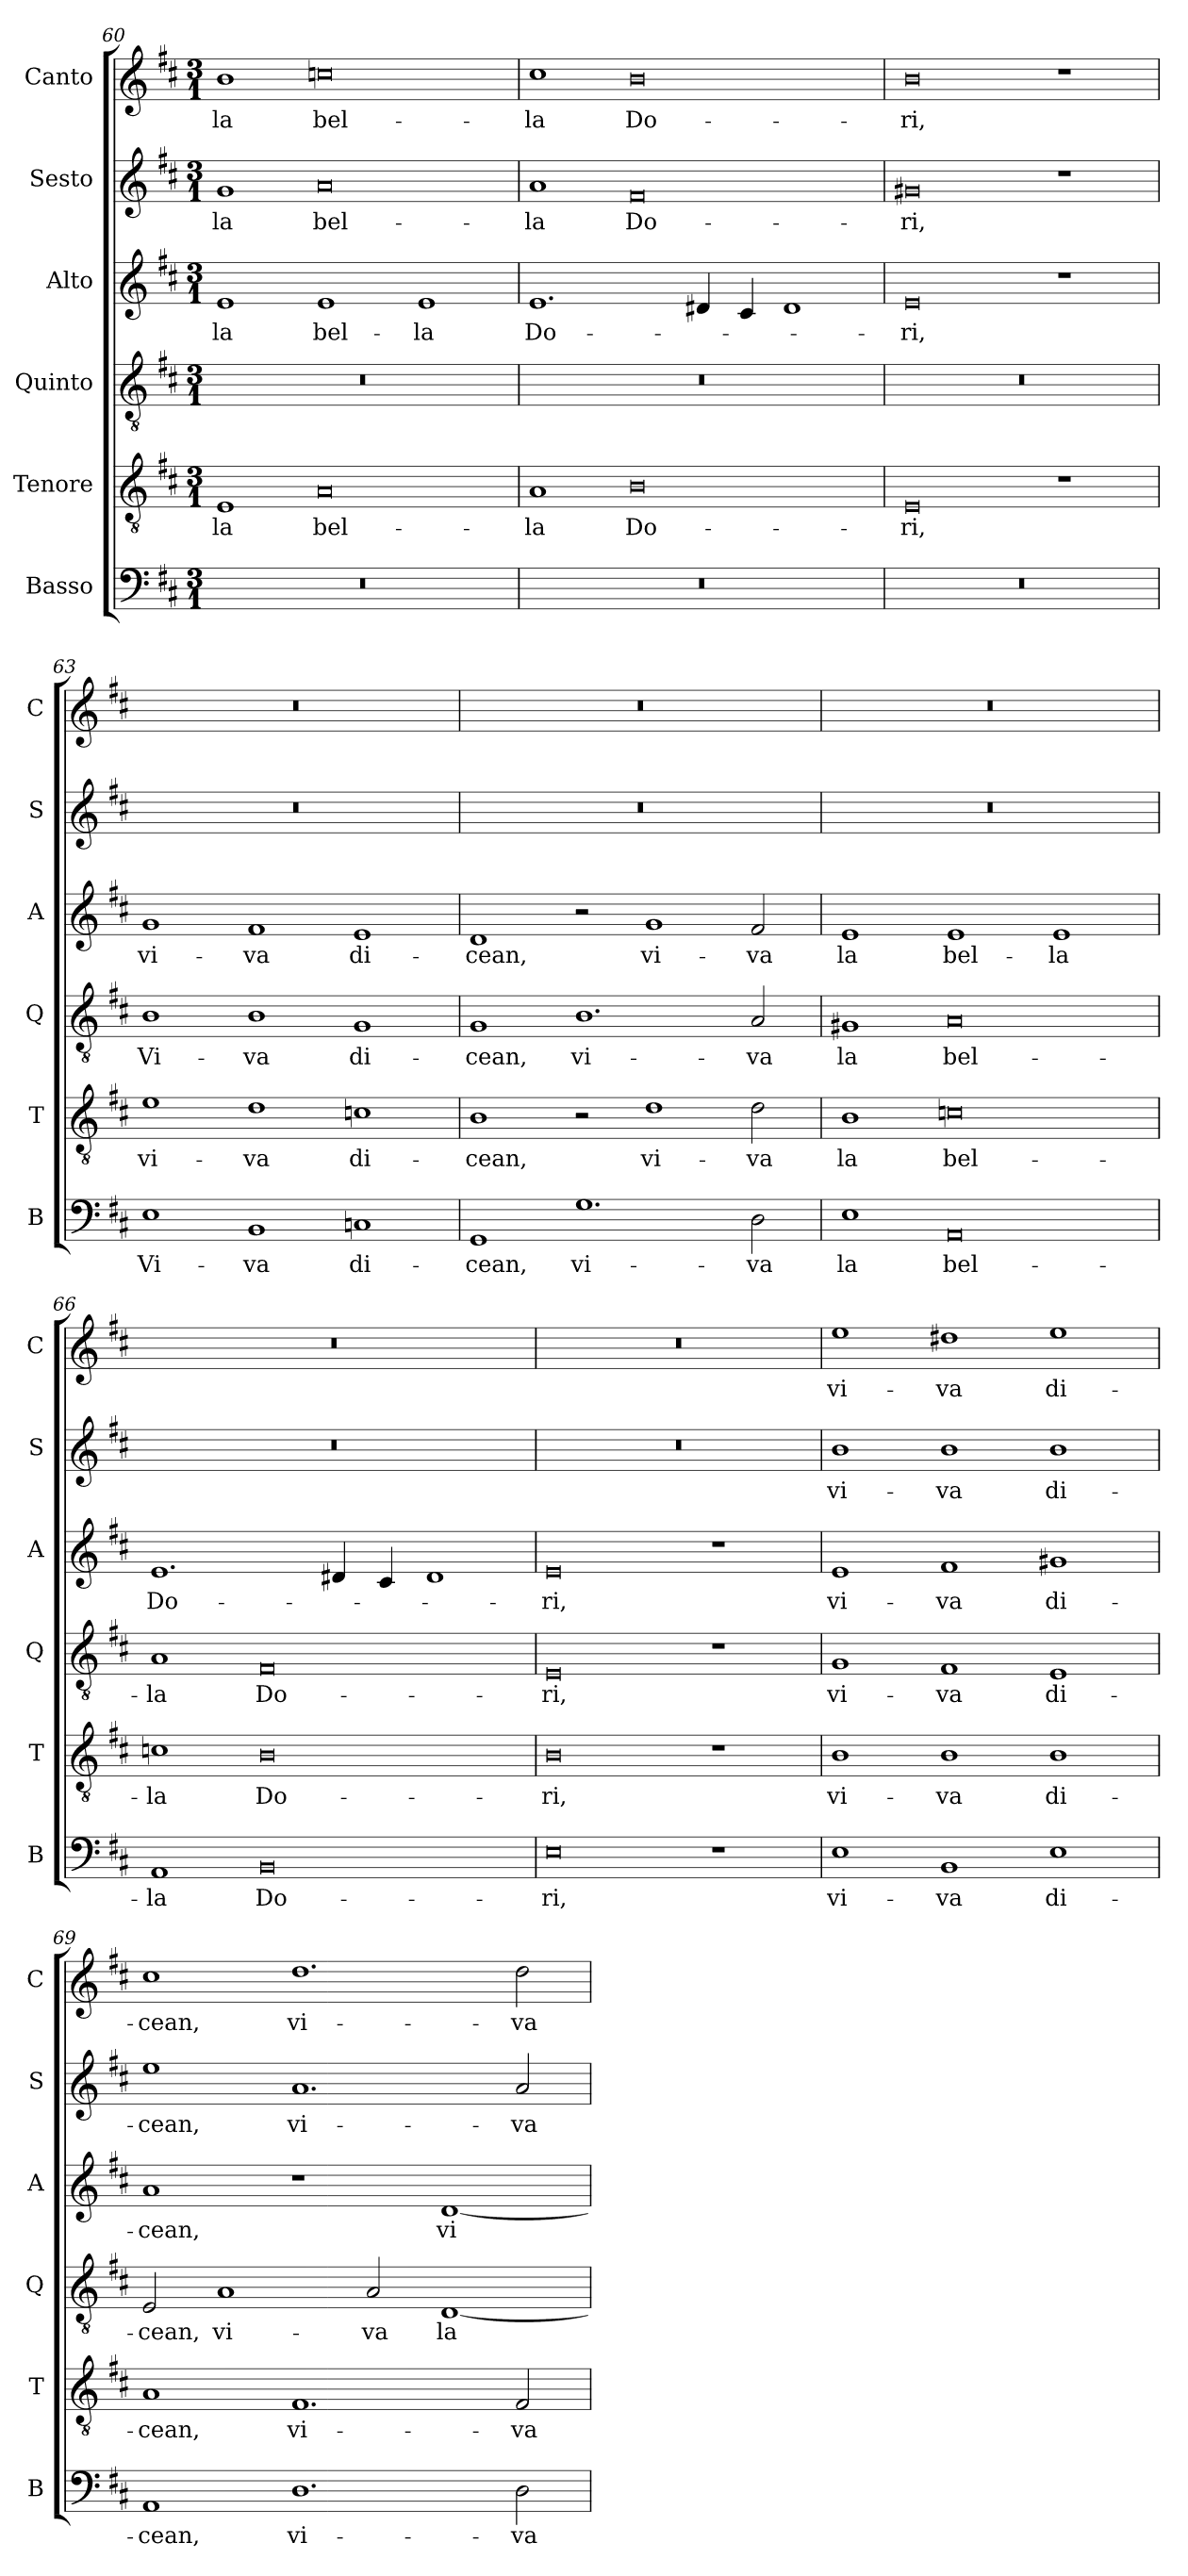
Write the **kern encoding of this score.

**kern	**text	**kern	**text	**kern	**text	**kern	**text	**kern	**text	**kern	**text
*part6	*part6	*part5	*part5	*part4	*part4	*part3	*part3	*part2	*part2	*part1	*part1
*staff6	*staff6	*staff5	*staff5	*staff4	*staff4	*staff3	*staff3	*staff2	*staff2	*staff1	*staff1
*I"Basso	*	*I"Tenore	*	*I"Quinto	*	*I"Alto	*	*I"Sesto	*	*I"Canto	*
*I'B	*	*I'T	*	*I'Q	*	*I'A	*	*I'S	*	*I'C	*
*clefF4	*	*clefGv2	*	*clefGv2	*	*clefG2	*	*clefG2	*	*clefG2	*
*k[f#c#]	*	*k[f#c#]	*	*k[f#c#]	*	*k[f#c#]	*	*k[f#c#]	*	*k[f#c#]	*
*D:	*	*D:	*	*D:	*	*D:	*	*D:	*	*D:	*
*M3/1	*	*M3/1	*	*M3/1	*	*M3/1	*	*M3/1	*	*M3/1	*
=60	=60	=60	=60	=60	=60	=60	=60	=60	=60	=60	=60
!	!	!	!LO:LY:b	!	!	!	!LO:LY:b	!	!LO:LY:b	!	!LO:LY:b
0.r	.	1E	la	0.r	.	1e	la	1g	la	1b	la
!	!	!	!LO:LY:b	!	!	!	!LO:LY:b	!	!LO:LY:b	!	!LO:LY:b
.	.	0A	bel-	.	.	1e	bel-	0a	bel-	0ccn	bel-
!	!	!	!	!	!	!	!LO:LY:b	!	!	!	!
.	.	.	.	.	.	1e	-la	.	.	.	.
=61	=61	=61	=61	=61	=61	=61	=61	=61	=61	=61	=61
!	!	!	!LO:LY:b	!	!	!	!LO:LY:b	!	!LO:LY:b	!	!LO:LY:b
0.r	.	1A	-la	0.r	.	1.e	Do-	1a	-la	1cc#	-la
!	!	!	!LO:LY:b	!	!	!	!	!	!LO:LY:b	!	!LO:LY:b
.	.	0B	Do-	.	.	.	.	0f#	Do-	0b	Do-
.	.	.	.	.	.	4d#X/	.	.	.	.	.
.	.	.	.	.	.	4c#/	.	.	.	.	.
.	.	.	.	.	.	1d#	.	.	.	.	.
=62	=62	=62	=62	=62	=62	=62	=62	=62	=62	=62	=62
!	!	!	!LO:LY:b	!	!	!	!LO:LY:b	!	!LO:LY:b	!	!LO:LY:b
0.r	.	0E	-ri,	0.r	.	0e	-ri,	0g#X	-ri,	0b	-ri,
.	.	1r	.	.	.	1r	.	1r	.	1r	.
=63	=63	=63	=63	=63	=63	=63	=63	=63	=63	=63	=63
!	!LO:LY:b	!	!LO:LY:b	!	!LO:LY:b	!	!LO:LY:b	!	!	!	!
1E	Vi-	1e	vi-	1B	Vi-	1g	vi-	0.r	.	0.r	.
!	!LO:LY:b	!	!LO:LY:b	!	!LO:LY:b	!	!LO:LY:b	!	!	!	!
1BB	-va	1d	-va	1B	-va	1f#	-va	.	.	.	.
!	!LO:LY:b	!	!LO:LY:b	!	!LO:LY:b	!	!LO:LY:b	!	!	!	!
1Cn	di-	1cn	di-	1G	di-	1e	di-	.	.	.	.
!!LO:LB:g=z
=64	=64	=64	=64	=64	=64	=64	=64	=64	=64	=64	=64
!	!LO:LY:b	!	!LO:LY:b	!	!LO:LY:b	!	!LO:LY:b	!	!	!	!
1GG	-cean,	1B	-cean,	1G	-cean,	1d	-cean,	0.r	.	0.r	.
!	!LO:LY:b	!	!	!	!LO:LY:b	!	!	!	!	!	!
1.G	vi-	2r	.	1.B	vi-	2r	.	.	.	.	.
!	!	!	!LO:LY:b	!	!	!	!LO:LY:b	!	!	!	!
.	.	1d	vi-	.	.	1g	vi-	.	.	.	.
!	!LO:LY:b	!	!LO:LY:b	!	!LO:LY:b	!	!LO:LY:b	!	!	!	!
2D\	-va	2d\	-va	2A/	-va	2f#/	-va	.	.	.	.
=65	=65	=65	=65	=65	=65	=65	=65	=65	=65	=65	=65
!	!LO:LY:b	!	!LO:LY:b	!	!LO:LY:b	!	!LO:LY:b	!	!	!	!
1E	la	1B	la	1G#X	la	1e	la	0.r	.	0.r	.
!	!LO:LY:b	!	!LO:LY:b	!	!LO:LY:b	!	!LO:LY:b	!	!	!	!
0AA	bel-	0cn	bel-	0A	bel-	1e	bel-	.	.	.	.
!	!	!	!	!	!	!	!LO:LY:b	!	!	!	!
.	.	.	.	.	.	1e	-la	.	.	.	.
=66	=66	=66	=66	=66	=66	=66	=66	=66	=66	=66	=66
!	!LO:LY:b	!	!LO:LY:b	!	!LO:LY:b	!	!LO:LY:b	!	!	!	!
1AA	-la	1cn	-la	1A	-la	1.e	Do-	0.r	.	0.r	.
!	!LO:LY:b	!	!LO:LY:b	!	!LO:LY:b	!	!	!	!	!	!
0BB	Do-	0B	Do-	0F#	Do-	.	.	.	.	.	.
.	.	.	.	.	.	4d#X/	.	.	.	.	.
.	.	.	.	.	.	4c#/	.	.	.	.	.
.	.	.	.	.	.	1d#	.	.	.	.	.
=67	=67	=67	=67	=67	=67	=67	=67	=67	=67	=67	=67
!	!LO:LY:b	!	!LO:LY:b	!	!LO:LY:b	!	!LO:LY:b	!	!	!	!
0E	-ri,	0B	-ri,	0E	-ri,	0e	-ri,	0.r	.	0.r	.
1r	.	1r	.	1r	.	1r	.	.	.	.	.
=68	=68	=68	=68	=68	=68	=68	=68	=68	=68	=68	=68
!	!LO:LY:b	!	!LO:LY:b	!	!LO:LY:b	!	!LO:LY:b	!	!LO:LY:b	!	!LO:LY:b
1E	vi-	1B	vi-	1G	vi-	1e	vi-	1b	vi-	1ee	vi-
!	!LO:LY:b	!	!LO:LY:b	!	!LO:LY:b	!	!LO:LY:b	!	!LO:LY:b	!	!LO:LY:b
1BB	-va	1B	-va	1F#	-va	1f#	-va	1b	-va	1dd#X	-va
!	!LO:LY:b	!	!LO:LY:b	!	!LO:LY:b	!	!LO:LY:b	!	!LO:LY:b	!	!LO:LY:b
1E	di-	1B	di-	1E	di-	1g#X	di-	1b	di-	1ee	di-
!!LO:PB:g=z
=69	=69	=69	=69	=69	=69	=69	=69	=69	=69	=69	=69
!	!LO:LY:b	!	!LO:LY:b	!	!LO:LY:b	!	!LO:LY:b	!	!LO:LY:b	!	!LO:LY:b
1AA	-cean,	1A	-cean,	2E/	-cean,	1a	-cean,	1ee	-cean,	1cc#	-cean,
!	!	!	!	!	!LO:LY:b	!	!	!	!	!	!
.	.	.	.	1A	vi-	.	.	.	.	.	.
!	!LO:LY:b	!	!LO:LY:b	!	!	!	!	!	!LO:LY:b	!	!LO:LY:b
1.D	vi-	1.F#	vi-	.	.	1r	.	1.a	vi-	1.dd	vi-
!	!	!	!	!	!LO:LY:b	!	!	!	!	!	!
.	.	.	.	2A/	-va	.	.	.	.	.	.
!	!	!	!	!	!LO:LY:b	!	!LO:LY:b	!	!	!	!
.	.	.	.	[1D	la	[1d	vi-	.	.	.	.
!	!LO:LY:b	!	!LO:LY:b	!	!	!	!	!	!LO:LY:b	!	!LO:LY:b
2D\	-va	2F#/	-va	.	.	.	.	2a/	-va	2dd\	-va
=	=	=	=	=	=	=	=	=	=	=	=
*-	*-	*-	*-	*-	*-	*-	*-	*-	*-	*-	*-
